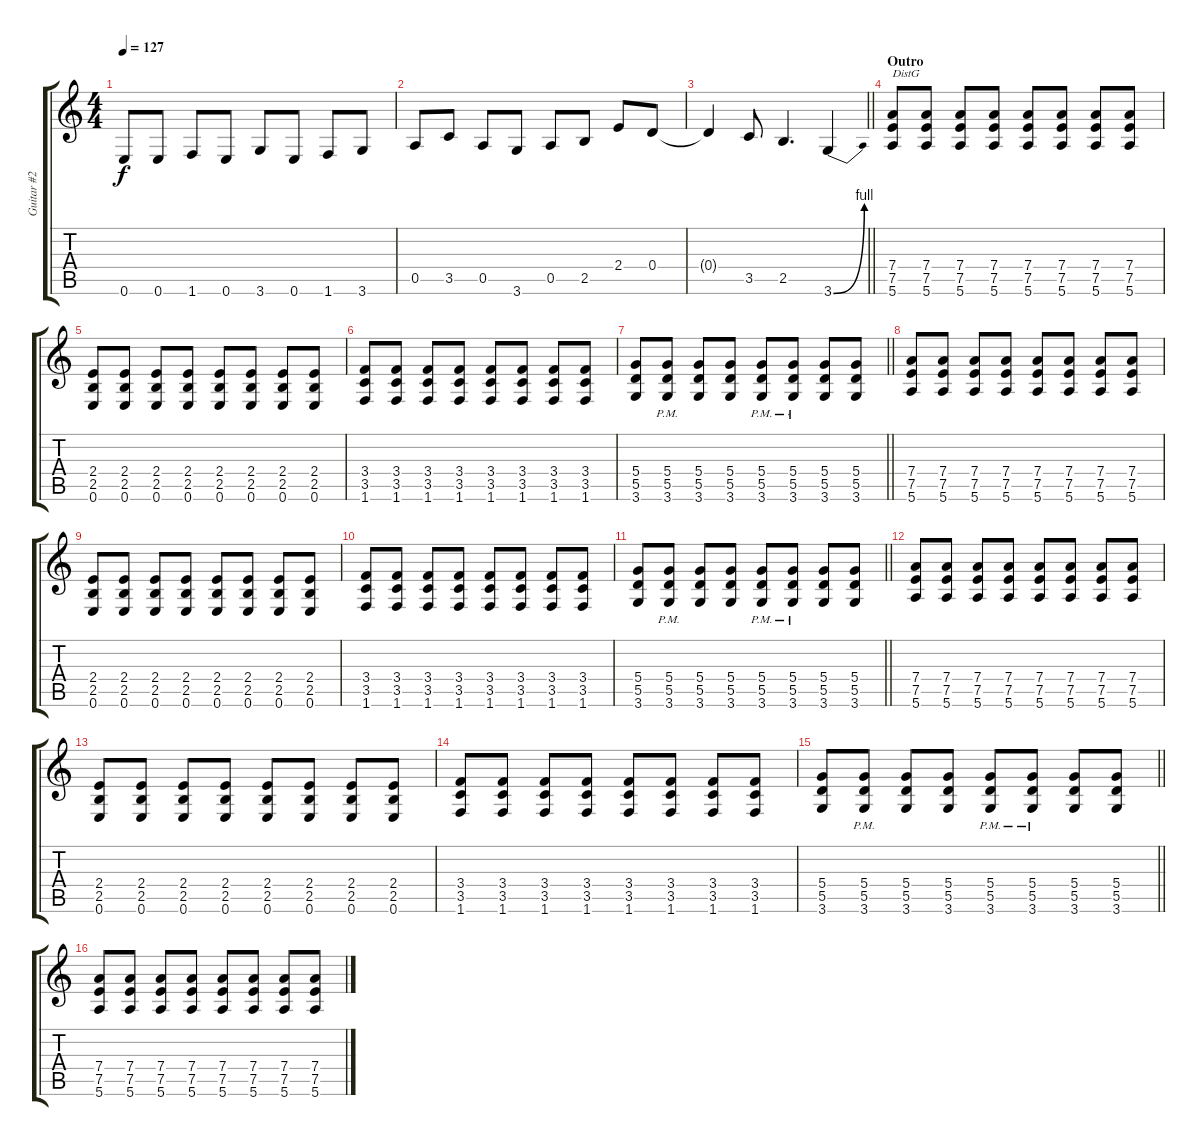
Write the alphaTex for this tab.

\track ("Guitar #2" "Guitar #2") {instrument distortionguitar}
\staff {score tabs}
\tuning (E4 B3 G3 D3 A2 E2) {hide}
\ts (4 4)
\tempo 127
\clef g2
\ks c
0.6.8{dy f} 0.6.8 1.6.8 0.6.8 3.6.8 0.6.8 1.6.8 3.6.8 |
0.5.8 3.5.8 0.5.8 3.6.8 0.5.8 2.5.8 2.4.8 0.4.8 |
\barLineRight lightlight
0.4{t}.4 3.5.8 2.5.4{d} 3.6{be (bend 0 0 60 4)}.4 |
\section ("" "Outro")
(7.4 7.5 5.6).8{txt "DistG" volume 10 instrument overdrivenguitar} (7.4 7.5 5.6).8 (7.4 7.5 5.6).8 (7.4 7.5 5.6).8 (7.4 7.5 5.6).8 (7.4 7.5 5.6).8 (7.4 7.5 5.6).8 (7.4 7.5 5.6).8 |
(2.4 2.5 0.6).8 (2.4 2.5 0.6).8 (2.4 2.5 0.6).8 (2.4 2.5 0.6).8 (2.4 2.5 0.6).8 (2.4 2.5 0.6).8 (2.4 2.5 0.6).8 (2.4 2.5 0.6).8 |
(3.4 3.5 1.6).8 (3.4 3.5 1.6).8 (3.4 3.5 1.6).8 (3.4 3.5 1.6).8 (3.4 3.5 1.6).8 (3.4 3.5 1.6).8 (3.4 3.5 1.6).8 (3.4 3.5 1.6).8 |
\barLineRight lightlight
(5.4 5.5 3.6).8 (5.4{pm} 5.5{pm} 3.6{pm}).8 (5.4 5.5 3.6).8 (5.4 5.5 3.6).8 (5.4{pm} 5.5{pm} 3.6{pm}).8 (5.4{pm} 5.5{pm} 3.6{pm}).8 (5.4 5.5 3.6).8 (5.4 5.5 3.6).8 |
(7.4 7.5 5.6).8 (7.4 7.5 5.6).8 (7.4 7.5 5.6).8 (7.4 7.5 5.6).8 (7.4 7.5 5.6).8 (7.4 7.5 5.6).8 (7.4 7.5 5.6).8 (7.4 7.5 5.6).8 |
(2.4 2.5 0.6).8 (2.4 2.5 0.6).8 (2.4 2.5 0.6).8 (2.4 2.5 0.6).8 (2.4 2.5 0.6).8 (2.4 2.5 0.6).8 (2.4 2.5 0.6).8 (2.4 2.5 0.6).8 |
(3.4 3.5 1.6).8 (3.4 3.5 1.6).8 (3.4 3.5 1.6).8 (3.4 3.5 1.6).8 (3.4 3.5 1.6).8 (3.4 3.5 1.6).8 (3.4 3.5 1.6).8 (3.4 3.5 1.6).8 |
\barLineRight lightlight
(5.4 5.5 3.6).8 (5.4{pm} 5.5{pm} 3.6{pm}).8 (5.4 5.5 3.6).8 (5.4 5.5 3.6).8 (5.4{pm} 5.5{pm} 3.6{pm}).8 (5.4{pm} 5.5{pm} 3.6{pm}).8 (5.4 5.5 3.6).8 (5.4 5.5 3.6).8 |
(7.4 7.5 5.6).8 (7.4 7.5 5.6).8 (7.4 7.5 5.6).8 (7.4 7.5 5.6).8 (7.4 7.5 5.6).8 (7.4 7.5 5.6).8 (7.4 7.5 5.6).8 (7.4 7.5 5.6).8 |
(2.4 2.5 0.6).8 (2.4 2.5 0.6).8 (2.4 2.5 0.6).8 (2.4 2.5 0.6).8 (2.4 2.5 0.6).8 (2.4 2.5 0.6).8 (2.4 2.5 0.6).8 (2.4 2.5 0.6).8 |
(3.4 3.5 1.6).8 (3.4 3.5 1.6).8 (3.4 3.5 1.6).8 (3.4 3.5 1.6).8 (3.4 3.5 1.6).8 (3.4 3.5 1.6).8 (3.4 3.5 1.6).8 (3.4 3.5 1.6).8 |
\barLineRight lightlight
(5.4 5.5 3.6).8 (5.4{pm} 5.5{pm} 3.6{pm}).8 (5.4 5.5 3.6).8 (5.4 5.5 3.6).8 (5.4{pm} 5.5{pm} 3.6{pm}).8 (5.4{pm} 5.5{pm} 3.6{pm}).8 (5.4 5.5 3.6).8 (5.4 5.5 3.6).8 |
(7.4 7.5 5.6).8 (7.4 7.5 5.6).8 (7.4 7.5 5.6).8 (7.4 7.5 5.6).8 (7.4 7.5 5.6).8 (7.4 7.5 5.6).8 (7.4 7.5 5.6).8 (7.4 7.5 5.6).8
